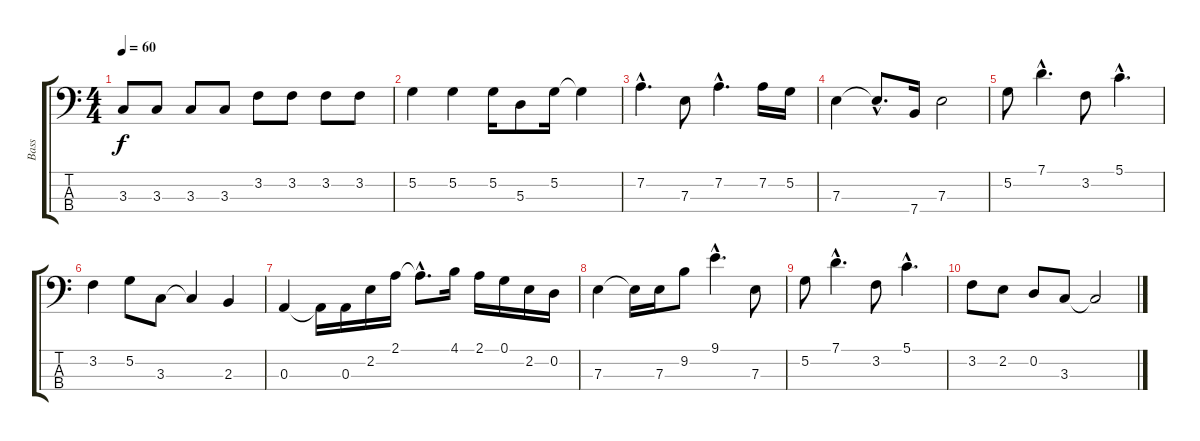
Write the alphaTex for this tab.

\track ("Bass" "Bass") {instrument electricbassfinger}
\staff {score tabs}
\tuning (G2 D2 A1 E1) {hide}
\ts (4 4)
\tempo 60
\clef f4
\ks c
3.3.8{dy f} 3.3.8 3.3.8 3.3.8 3.2.8 3.2.8 3.2.8 3.2.8 |
5.2.4 5.2.4 5.2.16 5.3.8 5.2.16 5.2{t}.4 |
7.2{hac}.4{d} 7.3.8 7.2{hac}.4{d} 7.2.16 5.2.16 |
7.3.4 7.3{hac t}.8{d} 7.4.16 7.3.2 |
5.2.8 7.1{hac}.4{d} 3.2.8 5.1{hac}.4{d} |
3.2.4 5.2.8 3.3.8 3.3{t}.4 2.3.4 |
0.3.4 0.3{t}.16 0.3.16 2.2.16 2.1.16 2.1{hac t}.8{d} 4.1.16 2.1.16 0.1.16 2.2.16 0.2.16 |
7.3.4 7.3{t}.16 7.3.16 9.2.8 9.1{hac}.4{d} 7.3.8 |
5.2.8 7.1{hac}.4{d} 3.2.8 5.1{hac}.4{d} |
3.2.8 2.2.8 0.2.8 3.3.8 3.3{t}.2
